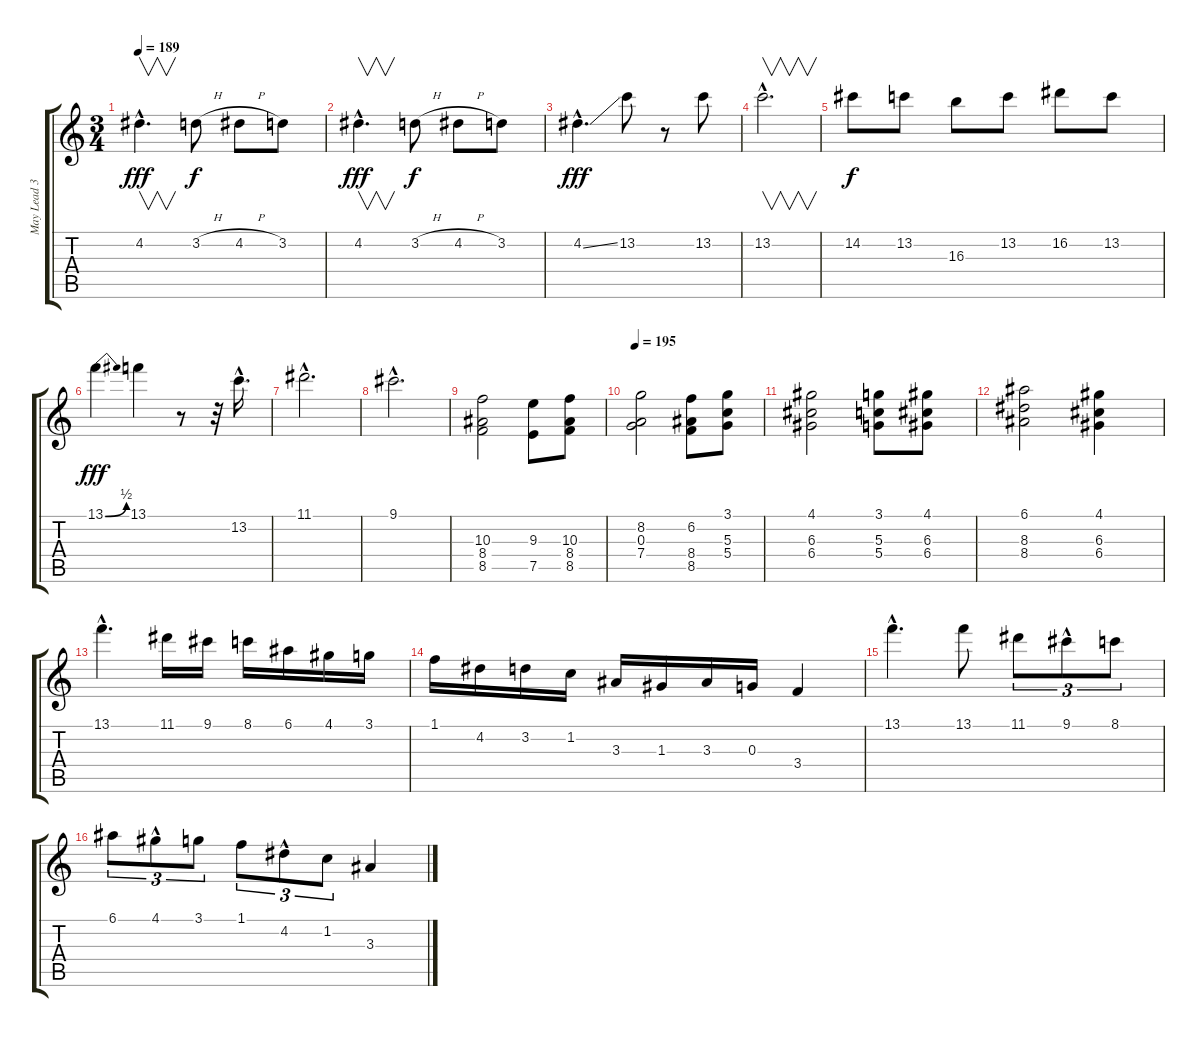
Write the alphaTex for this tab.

\track ("May Lead 3" "May Lead 3") {instrument distortionguitar}
\staff {score tabs}
\tuning (E4 B3 G3 D3 A2 E2) {hide}
\ts (3 4)
\tempo 189
\clef g2
\ks c
4.2{hac}.4{v d dy fff} 3.2{h}.8{dy f} 4.2{h}.8 3.2.8 |
4.2{hac}.4{v d dy fff} 3.2{h}.8{dy f} 4.2{h}.8 3.2.8 |
4.2{ss hac}.4{d dy fff} 13.2.8 r.8 13.2.8 |
13.2{hac}.2{v d} |
14.2.8{dy f} 13.2.8 16.3.8 13.2.8 16.2.8 13.2.8 |
13.1{be (bend 0 0 60 2)}.4{dy fff} 13.1.4 r.8 r.32 13.2{hac}.16{d} |
11.1{hac}.2{d} |
9.1{hac}.2{d} |
(10.3 8.4 8.5).2 (9.3 7.5).8 (10.3 8.4 8.5).8 |
\tempo 195
(8.2 0.3 7.4).2 (6.2 8.4 8.5).8 (3.1 5.3 5.4).8 |
(4.1 6.3 6.4).2 (3.1 5.3 5.4).8 (4.1 6.3 6.4).8 |
(6.1 8.3 8.4).2 (4.1 6.3 6.4).4 |
13.1{hac}.4{d balance 2} 11.1.16{balance 4} 9.1.16{balance 5} 8.1.16{balance 5} 6.1.16{balance 6} 4.1.16{balance 6} 3.1.16{balance 6} |
1.1.16{balance 7} 4.2.16{balance 8} 3.2.16{balance 8} 1.2.16{balance 9} 3.3.16{balance 10} 1.3.16{balance 11} 3.3.16{balance 12} 0.3.16{balance 12} 3.4.4{balance 13} |
13.1{hac}.4{d balance 14} 13.1.8{balance 12} 11.1.8{tu (3 2) balance 11} 9.1{hac}.8{tu (3 2) balance 10} 8.1.8{tu (3 2) balance 9} |
6.1.8{tu (3 2) balance 8} 4.1{hac}.8{tu (3 2) balance 8} 3.1.8{tu (3 2) balance 7} 1.1.8{tu (3 2) balance 6} 4.2{hac}.8{tu (3 2) balance 6} 1.2.8{tu (3 2) balance 4} 3.3.4{balance 4}
